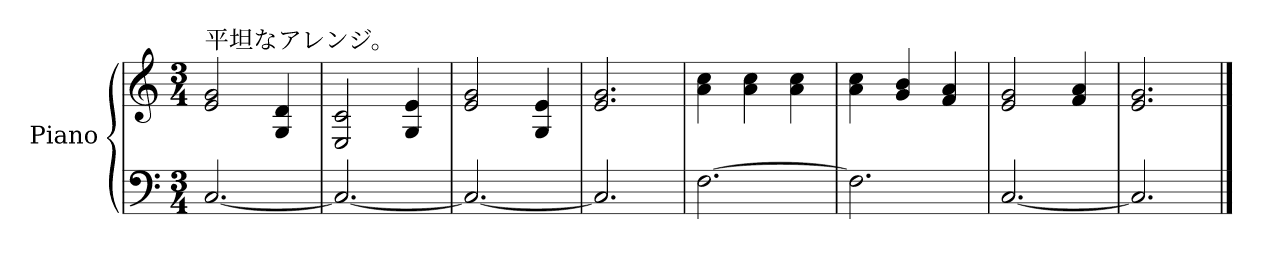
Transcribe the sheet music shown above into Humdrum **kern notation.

**kern	**kern
*part1	*part1
*staff2	*staff1
*I"Piano	*
*I'Pno.	*
!!LO:LB:g=z
*clefF4	*clefG2
*k[]	*k[]
*M3/4	*M3/4
=1	=1
!	!LO:TX:a:t=平坦なアレンジ。
[2.C/	2e/ 2g/
.	4G/ 4d/
=2	=2
2.C/_	2E/ 2c/
.	4G/ 4e/
=3	=3
2.C/_	2e/ 2g/
.	4G/ 4e/
=4	=4
2.C/]	2.e/ 2.g/
=5	=5
[2.F\	4a\ 4cc\
.	4a\ 4cc\
.	4a\ 4cc\
=6	=6
2.F\]	4a\ 4cc\
.	4g/ 4b/
.	4f/ 4a/
=7	=7
[2.C/	2e/ 2g/
.	4f/ 4a/
=8	=8
2.C/]	2.e/ 2.g/
==	==
*-	*-
